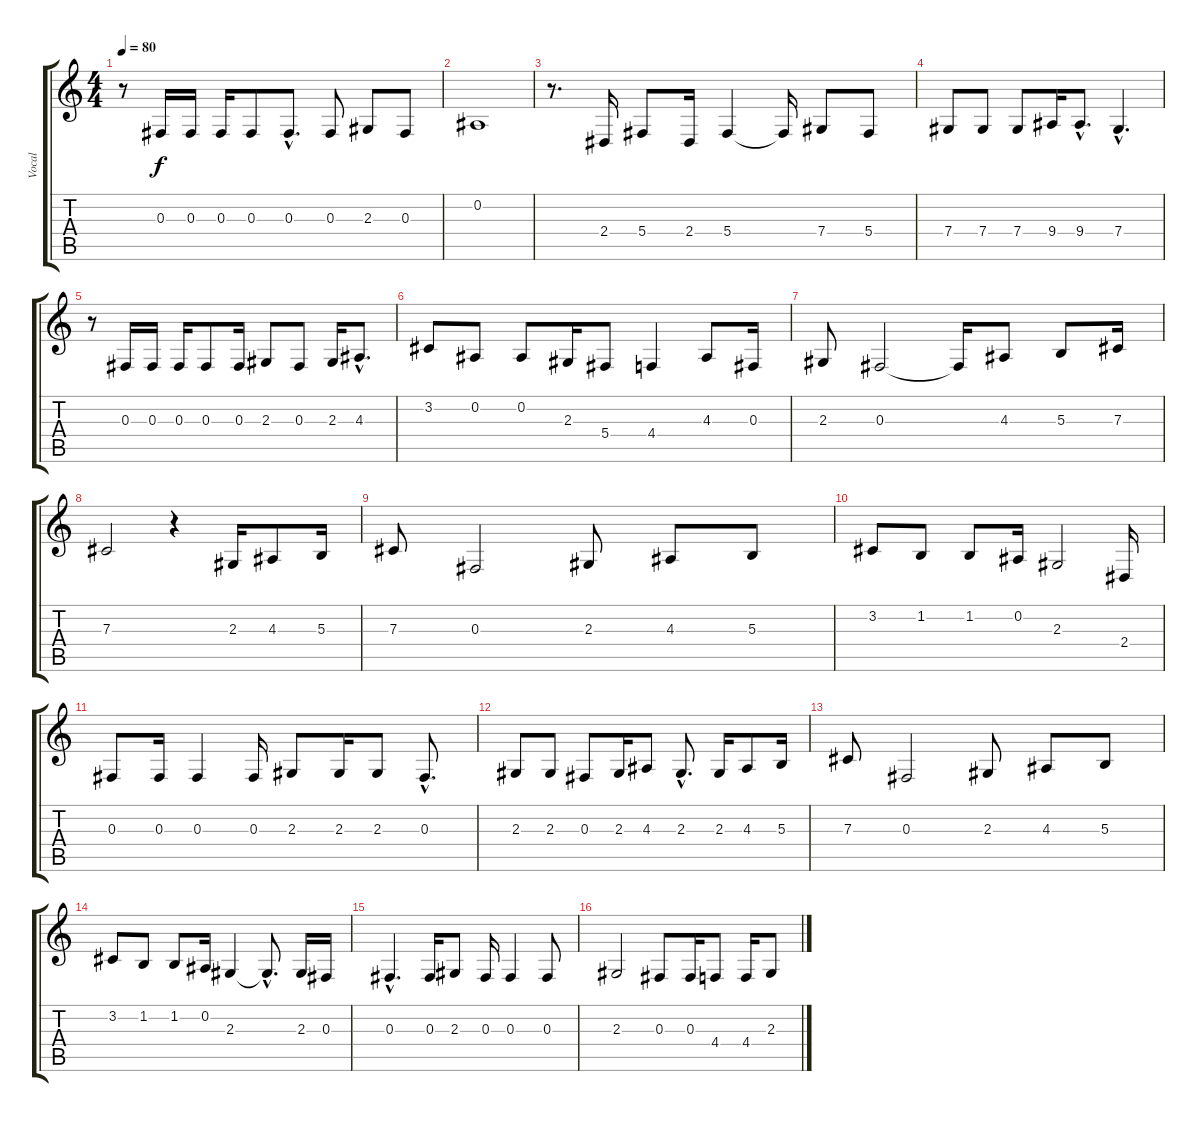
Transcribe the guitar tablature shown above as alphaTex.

\track ("Vocal" "Vocal") {instrument flute}
\staff {score tabs}
\tuning (Eb4 Bb3 Gb3 Db3 Ab2 Eb2) {hide}
\ts (4 4)
\tempo 80
\clef g2
\ks c
r.8{dy f} 0.3.16 0.3.16 0.3.16 0.3.8 0.3{hac}.8{d} 0.3.8 2.3.8 0.3.8 |
0.2.1 |
r.8{d} 2.4.16 5.4.8 2.4.16 5.4.4 5.4{t}.16 7.4.8 5.4.8 |
7.4.8 7.4.8 7.4.8 9.4.16 9.4{hac}.8{d} 7.4{hac}.4{d} |
r.8 0.3.16 0.3.16 0.3.16 0.3.8 0.3.16 2.3.8 0.3.8 2.3.16 4.3{hac}.8{d} |
3.2.8 0.2.8 0.2.8 2.3.16 5.4.8 4.4.4 4.3.8 0.3.16 |
2.3.8 0.3.2 0.3{t}.16 4.3.8 5.3.8 7.3.16 |
7.3.2 r.4 2.3.16 4.3.8 5.3.16 |
7.3.8 0.3.2 2.3.8 4.3.8 5.3.8 |
3.2.8 1.2.8 1.2.8 0.2.16 2.3.2 2.4.16 |
0.3.8 0.3.16 0.3.4 0.3.16 2.3.8 2.3.16 2.3.8 0.3{hac}.8{d} |
2.3.8 2.3.8 0.3.8 2.3.16 4.3.8 2.3{hac}.8{d} 2.3.16 4.3.8 5.3.16 |
7.3.8 0.3.2 2.3.8 4.3.8 5.3.8 |
3.2.8 1.2.8 1.2.8 0.2.16 2.3.4 2.3{hac t}.8{d} 2.3.16 0.3.16 |
0.3{hac}.4{d} 0.3.16 2.3.8 0.3.16 0.3.4 0.3.8 |
2.3.2 0.3.8 0.3.16 4.4.8 4.4.16 2.3.8
